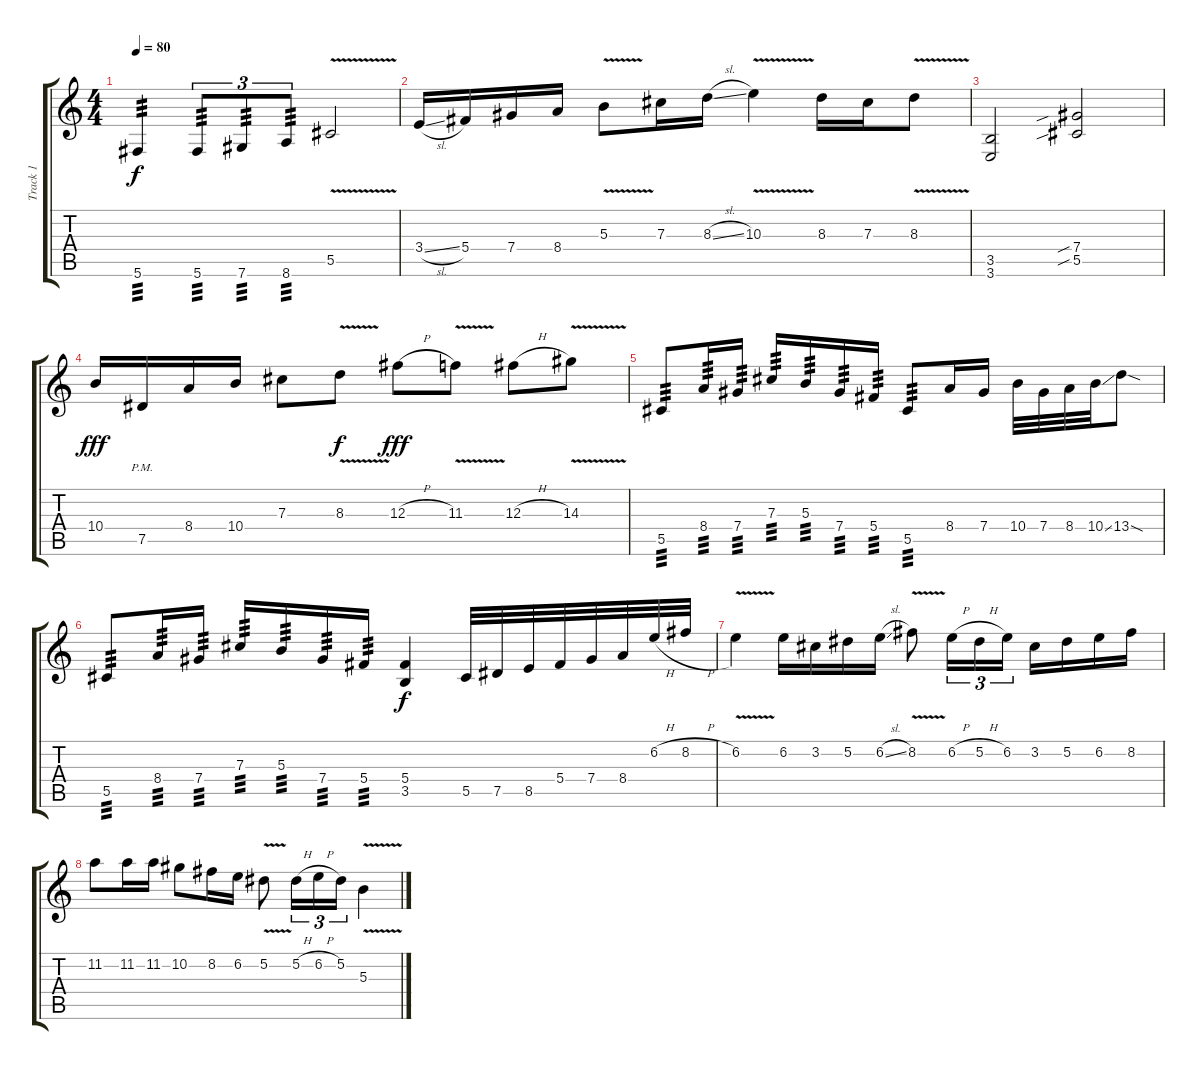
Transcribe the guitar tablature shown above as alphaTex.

\track ("Track 1" "Track 1") {instrument distortionguitar}
\staff {score tabs}
\tuning (Eb4 Bb3 Gb3 Db3 Ab2 Db2) {hide}
\ts (4 4)
\tempo 80
\clef g2
\ks c
5.6.4{tp 3 dy f} 5.6.8{tu (3 2) tp 3} 7.6.8{tu (3 2) tp 3} 8.6.8{tu (3 2) tp 3} 5.5{v}.2 |
3.4{sl}.16 5.4.16 7.4.16 8.4.16 5.3{v}.8 7.3.16 8.3{sl}.16 10.3{v}.4 8.3.16 7.3.16 8.3{v}.8 |
(3.5 3.6).2 (7.4{sib} 5.5{sib}).2 |
10.4.16{dy fff} 7.5{pm}.16 8.4.16 10.4.16 7.3.8 8.3{v}.8{dy f} 12.3{h}.8{dy fff} 11.3{v}.8 12.3{h}.8 14.3{v}.8 |
5.5.8{tp 3} 8.4.16{tp 3} 7.4.16{tp 3} 7.3.16{tp 3} 5.3.16{tp 3} 7.4.16{tp 3} 5.4.16{tp 3} 5.5.8{tp 3} 8.4.16 7.4.16 10.4.32 7.4.32 8.4.32 10.4{ss}.32 13.4{sod}.8 |
5.5.8{tp 3} 8.4.16{tp 3} 7.4.16{tp 3} 7.3.16{tp 3} 5.3.16{tp 3} 7.4.16{tp 3} 5.4.16{tp 3} (5.4 3.5).4{dy f} 5.5.32 7.5.32 8.5.32 5.4.32 7.4.32 8.4.32 6.2{h}.32 8.2{h}.32 |
6.2{v}.4 6.2.16 3.2.16 5.2.16 6.2{sl}.16 8.2{v}.8 6.2{h}.16{tu (3 2)} 5.2{h}.16{tu (3 2)} 6.2.16{tu (3 2)} 3.2.16 5.2.16 6.2.16 8.2.16 |
11.2.8 11.2.16 11.2.16 10.2.8 8.2.16 6.2.16 5.2{v}.8 5.2{h}.16{tu (3 2)} 6.2{h}.16{tu (3 2)} 5.2.16{tu (3 2)} 5.3{v}.4
